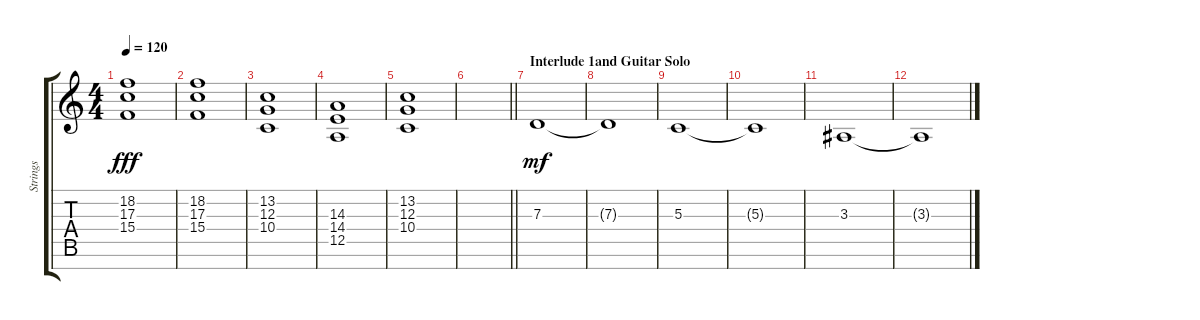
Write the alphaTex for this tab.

\track ("Strings" "Strings") {instrument stringensemble1}
\staff {score tabs}
\tuning (E4 B3 G3 D3 A2 E2 B1) {hide}
\ts (4 4)
\tempo 120
\clef g2
\ks c
(18.2 17.3 15.4).1{dy fff} |
(18.2 17.3 15.4).1 |
(13.2 12.3 10.4).1 |
(14.3 14.4 12.5).1 |
(13.2 12.3 10.4).1 |
\barLineRight lightlight
|
\section ("" "Interlude 1and Guitar Solo ")
7.3.1{dy mf} |
7.3{t}.1 |
5.3.1 |
5.3{t}.1 |
3.3.1 |
3.3{t}.1
